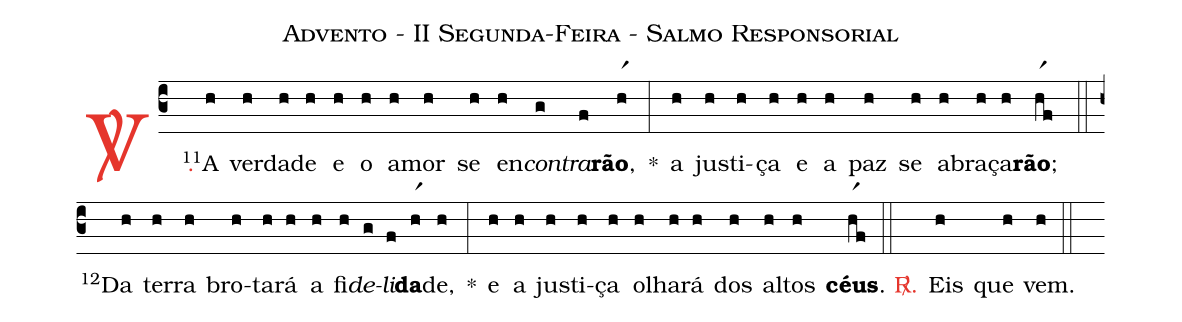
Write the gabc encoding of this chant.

name: Advento - II Segunda-Feira - Salmo Responsorial;
%%
(c3)

<c><sp>V/</sp>.</c>() <v>\VSup{11}</v>A(h) ver(h)da(h)de(h) e(h) o(h) a(h)mor(h) se(h) en(h)<i>con</i>(g)<i>tra</i>(f)<b>rão</b>,(hr1) *(:)
a(h) jus(h)ti(h)ça(h) e(h) a(h) paz(h) se(h) a(h)bra(h)ça(h)<b>rão</b>;(hr1f)

(::)

<v>\VSup{12}</v>Da(h) ter(h)ra(h) bro(h)ta(h)rá(h) a(h) fi(h)<i>de</i>(g)<i>li</i>(f)<b>da</b>(hr1)de,(h) *(:)
e(h) a(h) jus(h)ti(h)ça(h) o(h)lha(h)rá(h) dos(h) al(h)tos(h) <b>céus</b>.(hr1f)

(::)

<c><sp>R/</sp>.</c>() Eis(h) que(h) vem.(h)

(::)
